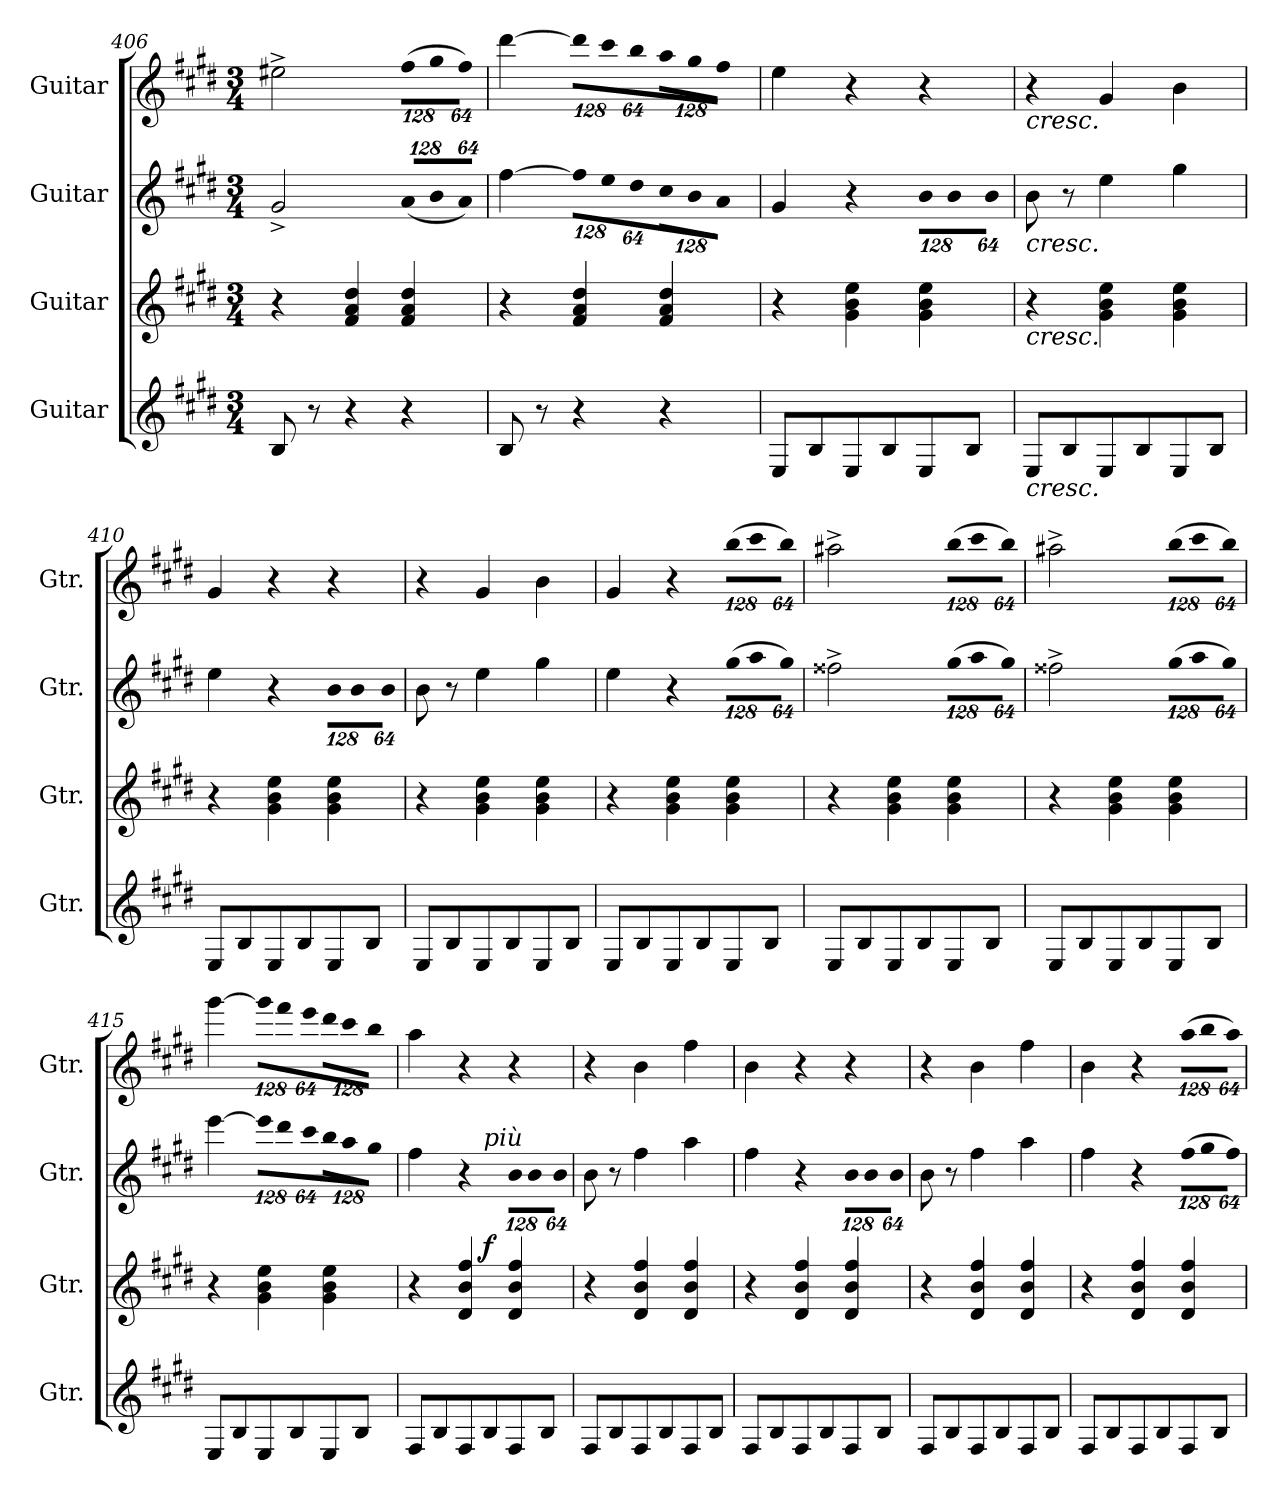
**kern	**kern	**kern	**dynam	**kern
*part4	*part3	*part2	*part2	*part1
*staff4	*staff3	*staff2	*staff2	*staff1
*I"Guitar	*I"Guitar	*I"Guitar	*	*I"Guitar
*I'Gtr.	*I'Gtr.	*I'Gtr.	*	*I'Gtr.
*clefG2	*clefG2	*clefG2	*	*clefG2
*ITrd7c12	*ITrd7c12	*ITrd7c12	*	*ITrd7c12
*k[f#c#g#d#]	*k[f#c#g#d#]	*k[f#c#g#d#]	*	*k[f#c#g#d#]
*E:	*E:	*E:	*	*E:
*M3/4	*M3/4	*M3/4	*	*M3/4
=406	=406	=406	=406	=406
8BBi/	4r	2G#^i/	.	2e#X^i\
8r	.	.	.	.
4r	4F#i/ 4Ai 4d#i	.	.	.
*	*	*Xbrackettup	*	*
!	!	!LO:N:vis=8	!	!
*	*	*	*	*Xbrackettup
!	!	!	!	!LO:N:vis=8
4r	4F#i/ 4Ai 4d#i	(1024%85Ai/L	.	(1024%85f#i\L
!	!	!LO:N:vis=8	!	!LO:N:vis=8
.	.	1024%85Bi/	.	1024%85g#i\
!	!	!LO:N:vis=8	!	!LO:N:vis=8
.	.	512%43Ai/J)	.	512%43f#i\J)
!!LO:PB:g=z
=407	=407	=407	=407	=407
8BBi/	4r	[>4f#i\	.	[>4dd#i\
8r	.	.	.	.
!	!	!LO:N:vis=8	!	!LO:N:vis=8
4r	4F#i/ 4Ai 4d#i	1024%85f#i\L]	.	1024%85dd#i\L]
!	!	!LO:N:vis=8	!	!LO:N:vis=8
.	.	1024%85ei\	.	1024%85cc#i\
!	!	!LO:N:vis=8	!	!LO:N:vis=8
.	.	512%43d#i\J	.	512%43bi\J
!	!	!LO:N:vis=8	!	!LO:N:vis=8
4r	4F#i/ 4Ai 4d#i	1024%85c#i\L	.	1024%85ai\L
!	!	!LO:N:vis=8	!	!LO:N:vis=8
.	.	1024%85Bi\	.	1024%85g#i\
!	!	!LO:N:vis=8	!	!LO:N:vis=8
.	.	512%43Ai\J	.	512%43f#i\J
=408	=408	=408	=408	=408
8EEi/L	4r	4G#i/	.	4ei\
8BBi/	.	.	.	.
8EEi/	4G#i\ 4Bi 4ei	4r	.	4r
8BBi/	.	.	.	.
!	!	!LO:N:vis=8	!	!
8EEi/	4G#i\ 4Bi 4ei	1024%85Bi\L	.	4r
!	!	!LO:N:vis=8	!	!
.	.	1024%85Bi\	.	.
8BBi/J	.	.	.	.
!	!	!LO:N:vis=8	!	!
.	.	512%43Bi\J	.	.
=409	=409	=409	=409	=409
!	!	!	!	!LO:TX:b:i:t=cresc.
!	!	!LO:TX:b:i:t=cresc.	!	!
!	!LO:TX:b:i:t=cresc.	!	!	!
!LO:TX:b:i:t=cresc.	!	!	!	!
8EEi/L	4r	8Bi\	.	4r
8BBi/	.	8r	.	.
8EEi/	4G#i\ 4Bi 4ei	4ei\	.	4G#i/
8BBi/	.	.	.	.
8EEi/	4G#i\ 4Bi 4ei	4g#i\	.	4Bi\
8BBi/J	.	.	.	.
=410	=410	=410	=410	=410
8EEi/L	4r	4ei\	.	4G#i/
8BBi/	.	.	.	.
8EEi/	4G#i\ 4Bi 4ei	4r	.	4r
8BBi/	.	.	.	.
!	!	!LO:N:vis=8	!	!
8EEi/	4G#i\ 4Bi 4ei	1024%85Bi\L	.	4r
!	!	!LO:N:vis=8	!	!
.	.	1024%85Bi\	.	.
8BBi/J	.	.	.	.
!	!	!LO:N:vis=8	!	!
.	.	512%43Bi\J	.	.
=411	=411	=411	=411	=411
8EEi/L	4r	8Bi\	.	4r
8BBi/	.	8r	.	.
8EEi/	4G#i\ 4Bi 4ei	4ei\	.	4G#i/
8BBi/	.	.	.	.
8EEi/	4G#i\ 4Bi 4ei	4g#i\	.	4Bi\
8BBi/J	.	.	.	.
!!LO:LB:g=z
=412	=412	=412	=412	=412
8EEi/L	4r	4ei\	.	4G#i/
8BBi/	.	.	.	.
8EEi/	4G#i\ 4Bi 4ei	4r	.	4r
8BBi/	.	.	.	.
!	!	!LO:N:vis=8	!	!LO:N:vis=8
8EEi/	4G#i\ 4Bi 4ei	(1024%85g#i\L	.	(1024%85bi\L
!	!	!LO:N:vis=8	!	!LO:N:vis=8
.	.	1024%85ai\	.	1024%85cc#i\
8BBi/J	.	.	.	.
!	!	!LO:N:vis=8	!	!LO:N:vis=8
.	.	512%43g#i\J)	.	512%43bi\J)
=413	=413	=413	=413	=413
8EEi/L	4r	2f##X^i\	.	2a#X^i\
8BBi/	.	.	.	.
8EEi/	4G#i\ 4Bi 4ei	.	.	.
8BBi/	.	.	.	.
!	!	!LO:N:vis=8	!	!LO:N:vis=8
8EEi/	4G#i\ 4Bi 4ei	(1024%85g#i\L	.	(1024%85bi\L
!	!	!LO:N:vis=8	!	!LO:N:vis=8
.	.	1024%85ai\	.	1024%85cc#i\
8BBi/J	.	.	.	.
!	!	!LO:N:vis=8	!	!LO:N:vis=8
.	.	512%43g#i\J)	.	512%43bi\J)
=414	=414	=414	=414	=414
8EEi/L	4r	2f##X^i\	.	2a#X^i\
8BBi/	.	.	.	.
8EEi/	4G#i\ 4Bi 4ei	.	.	.
8BBi/	.	.	.	.
!	!	!LO:N:vis=8	!	!LO:N:vis=8
8EEi/	4G#i\ 4Bi 4ei	(1024%85g#i\L	.	(1024%85bi\L
!	!	!LO:N:vis=8	!	!LO:N:vis=8
.	.	1024%85ai\	.	1024%85cc#i\
8BBi/J	.	.	.	.
!	!	!LO:N:vis=8	!	!LO:N:vis=8
.	.	512%43g#i\J)	.	512%43bi\J)
=415	=415	=415	=415	=415
8EEi/L	4r	[>4eei\	.	[>4gg#i\
8BBi/	.	.	.	.
!	!	!LO:N:vis=8	!	!LO:N:vis=8
8EEi/	4G#i\ 4Bi 4ei	1024%85eei\L]	.	1024%85gg#i\L]
!	!	!LO:N:vis=8	!	!LO:N:vis=8
.	.	1024%85dd#i\	.	1024%85ff#i\
8BBi/	.	.	.	.
!	!	!LO:N:vis=8	!	!LO:N:vis=8
.	.	512%43cc#i\J	.	512%43eei\J
!	!	!LO:N:vis=8	!	!LO:N:vis=8
8EEi/	4G#i\ 4Bi 4ei	1024%85bi\L	.	1024%85dd#i\L
!	!	!LO:N:vis=8	!	!LO:N:vis=8
.	.	1024%85ai\	.	1024%85cc#i\
8BBi/J	.	.	.	.
!	!	!LO:N:vis=8	!	!LO:N:vis=8
.	.	512%43g#i\J	.	512%43bi\J
=416	=416	=416	=416	=416
*	*	*^	*	*
8FF#i/L	4r	4f#i\	4.ryy	.	4ai\
8BBi/	.	.	.	.	.
8FF#i/	4D#i/ 4Bi 4f#i	4r	.	.	4r
!	!	!	!LO:TX:a:i:t=più	!	!
8BBi/	.	.	4.ryy	f	.
!	!	!LO:N:vis=8	!	!	!
8FF#i/	4D#i/ 4Bi 4f#i	1024%85Bi\L	.	.	4r
!	!	!LO:N:vis=8	!	!	!
.	.	1024%85Bi\	.	.	.
8BBi/J	.	.	.	.	.
!	!	!LO:N:vis=8	!	!	!
.	.	512%43Bi\J	.	.	.
*	*	*v	*v	*	*
!!LO:LB:g=z
=417	=417	=417	=417	=417
8FF#i/L	4r	8Bi\	.	4r
8BBi/	.	8r	.	.
8FF#i/	4D#i/ 4Bi 4f#i	4f#i\	.	4Bi\
8BBi/	.	.	.	.
8FF#i/	4D#i/ 4Bi 4f#i	4ai\	.	4f#i\
8BBi/J	.	.	.	.
=418	=418	=418	=418	=418
8FF#i/L	4r	4f#i\	.	4Bi\
8BBi/	.	.	.	.
8FF#i/	4D#i/ 4Bi 4f#i	4r	.	4r
8BBi/	.	.	.	.
!	!	!LO:N:vis=8	!	!
8FF#i/	4D#i/ 4Bi 4f#i	1024%85Bi\L	.	4r
!	!	!LO:N:vis=8	!	!
.	.	1024%85Bi\	.	.
8BBi/J	.	.	.	.
!	!	!LO:N:vis=8	!	!
.	.	512%43Bi\J	.	.
=419	=419	=419	=419	=419
8FF#i/L	4r	8Bi\	.	4r
8BBi/	.	8r	.	.
8FF#i/	4D#i/ 4Bi 4f#i	4f#i\	.	4Bi\
8BBi/	.	.	.	.
8FF#i/	4D#i/ 4Bi 4f#i	4ai\	.	4f#i\
8BBi/J	.	.	.	.
=420	=420	=420	=420	=420
8FF#i/L	4r	4f#i\	.	4Bi\
8BBi/	.	.	.	.
8FF#i/	4D#i/ 4Bi 4f#i	4r	.	4r
8BBi/	.	.	.	.
!	!	!LO:N:vis=8	!	!LO:N:vis=8
8FF#i/	4D#i/ 4Bi 4f#i	(1024%85f#i\L	.	(1024%85ai\L
!	!	!LO:N:vis=8	!	!LO:N:vis=8
.	.	1024%85g#i\	.	1024%85bi\
8BBi/J	.	.	.	.
!	!	!LO:N:vis=8	!	!LO:N:vis=8
.	.	512%43f#i\J)	.	512%43ai\J)
=	=	=	=	=
*-	*-	*-	*-	*-
